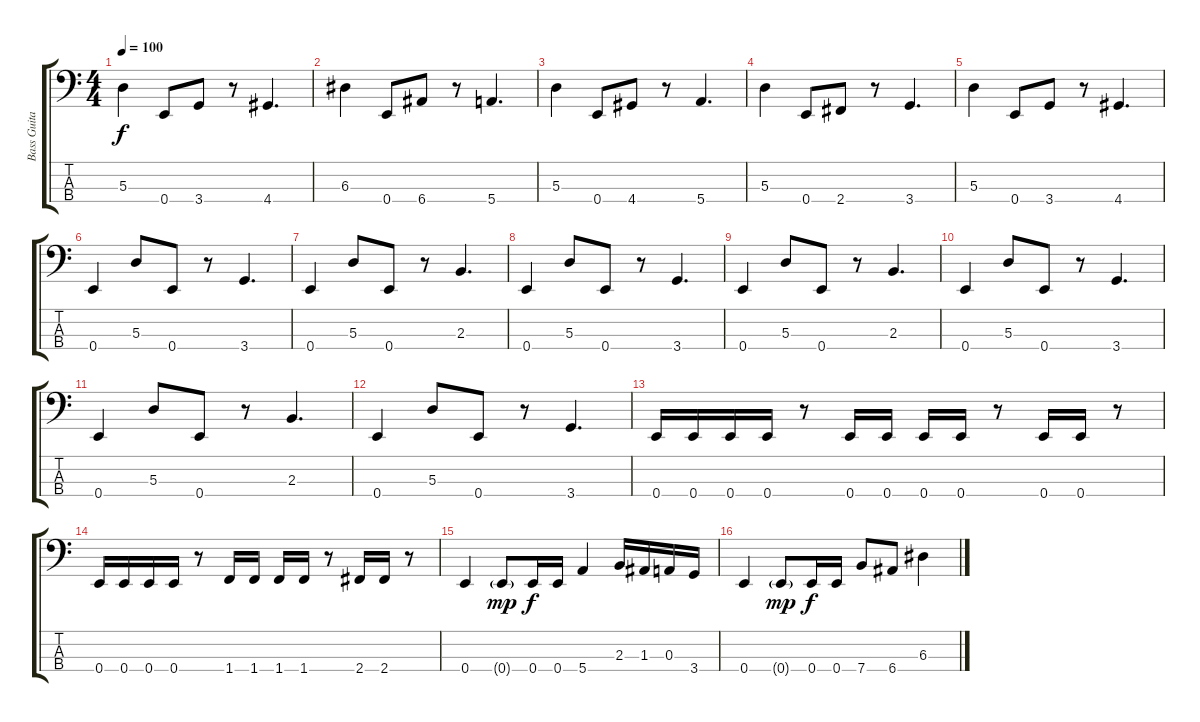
\track ("Bass Guitar" "Bass Guita") {instrument electricbasspick}
\staff {score tabs}
\tuning (G2 D2 A1 E1) {hide}
\ts (4 4)
\tempo 100
\clef f4
\ks c
5.3.4{dy f} 0.4.8 3.4.8 r.8 4.4.4{d} |
6.3.4 0.4.8 6.4.8 r.8 5.4.4{d} |
5.3.4 0.4.8 4.4.8 r.8 5.4.4{d} |
5.3.4 0.4.8 2.4.8 r.8 3.4.4{d} |
5.3.4 0.4.8 3.4.8 r.8 4.4.4{d} |
0.4.4 5.3.8 0.4.8 r.8 3.4.4{d} |
0.4.4 5.3.8 0.4.8 r.8 2.3.4{d} |
0.4.4 5.3.8 0.4.8 r.8 3.4.4{d} |
0.4.4 5.3.8 0.4.8 r.8 2.3.4{d} |
0.4.4 5.3.8 0.4.8 r.8 3.4.4{d} |
0.4.4 5.3.8 0.4.8 r.8 2.3.4{d} |
0.4.4 5.3.8 0.4.8 r.8 3.4.4{d} |
0.4.16 0.4.16 0.4.16 0.4.16 r.8 0.4.16 0.4.16 0.4.16 0.4.16 r.8 0.4.16 0.4.16 r.8 |
0.4.16 0.4.16 0.4.16 0.4.16 r.8 1.4.16 1.4.16 1.4.16 1.4.16 r.8 2.4.16 2.4.16 r.8 |
0.4.4 0.4{g}.8{dy mp} 0.4.16{dy f} 0.4.16 5.4.4 2.3.16 1.3.16 0.3.16 3.4.16 |
0.4.4 0.4{g}.8{dy mp} 0.4.16{dy f} 0.4.16 7.4.8 6.4.8 6.3.4
